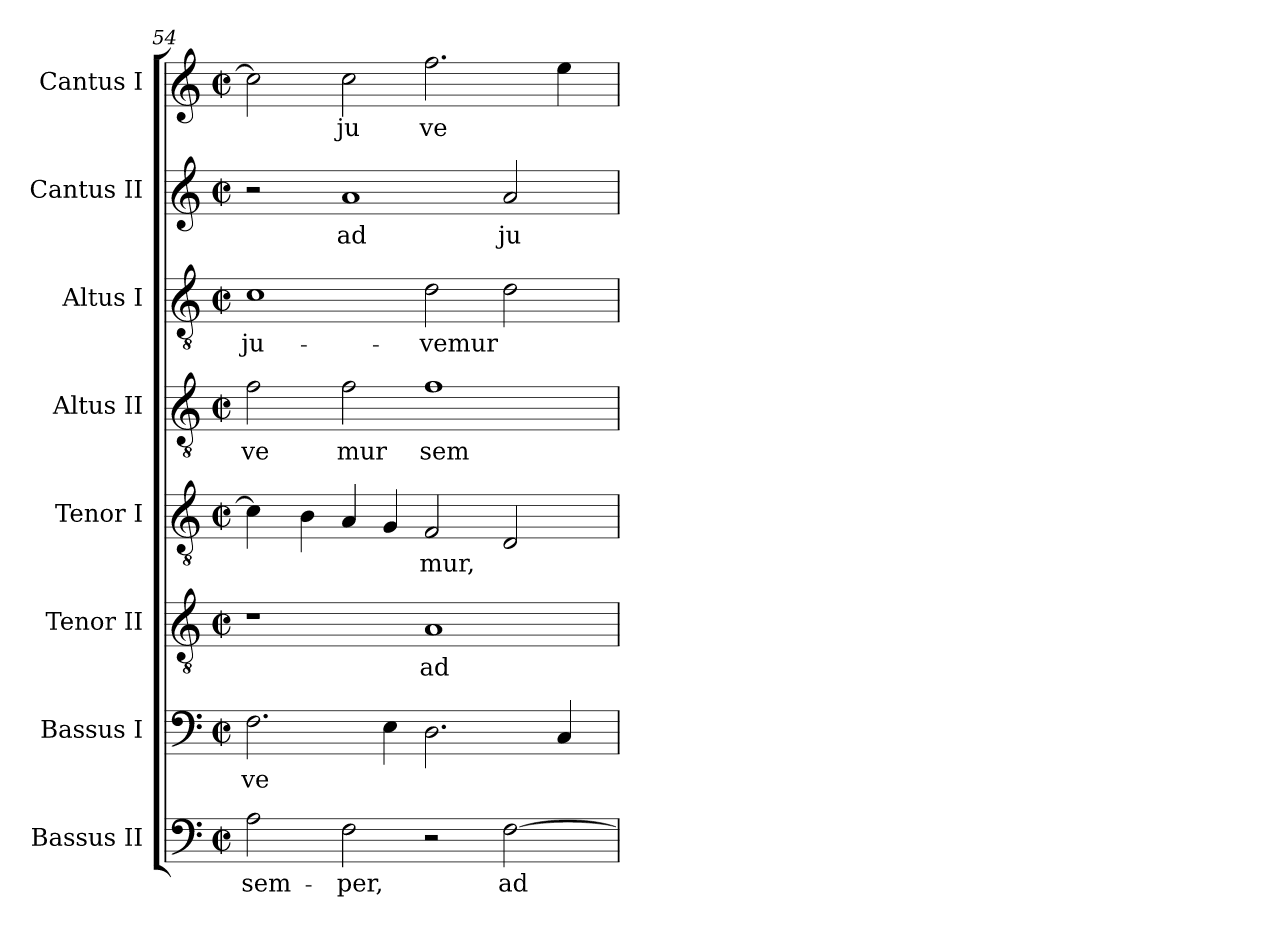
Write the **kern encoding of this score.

**kern	**text	**kern	**text	**kern	**text	**kern	**text	**kern	**text	**kern	**text	**kern	**text	**kern	**text
*part8	*part8	*part7	*part7	*part6	*part6	*part5	*part5	*part4	*part4	*part3	*part3	*part2	*part2	*part1	*part1
*staff8	*staff8	*staff7	*staff7	*staff6	*staff6	*staff5	*staff5	*staff4	*staff4	*staff3	*staff3	*staff2	*staff2	*staff1	*staff1
*I"Bassus II	*	*I"Bassus I	*	*I"Tenor II	*	*I"Tenor I	*	*I"Altus II	*	*I"Altus I	*	*I"Cantus II	*	*I"Cantus I	*
!!LO:LB:g=z
*clefF4	*	*clefF4	*	*clefGv2	*	*clefGv2	*	*clefGv2	*	*clefGv2	*	*clefG2	*	*clefG2	*
*M2/2	*	*M2/2	*	*M2/2	*	*M2/2	*	*M2/2	*	*M2/2	*	*M2/2	*	*M2/2	*
*met(c|)	*	*met(c|)	*	*met(c|)	*	*met(c|)	*	*met(c|)	*	*met(c|)	*	*met(c|)	*	*met(c|)	*
=54	=54	=54	=54	=54	=54	=54	=54	=54	=54	=54	=54	=54	=54	=54	=54
!	!LO:LY:b:cj	!	!LO:LY:b:cj	!	!	!	!	!	!LO:LY:b:cj	!	!LO:LY:b:cj	!	!	!	!
*	*	*	*	*	*	*	*	*	*	*	*	*	*	*^	*
2A\	sem-	2.F\	ve	1r	.	4c\]	.	2f\	-ve	1c	ju-	2r	.	2cc\]	16.ryy	.
.	.	.	.	.	.	.	.	.	.	.	.	.	.	.	1ryy	.
.	.	.	.	.	.	4B\	.	.	.	.	.	.	.	.	.	.
!	!LO:LY:b:cj	!	!	!	!	!	!	!	!LO:LY:b:cj	!	!	!	!LO:LY:b:cj	!	!	!LO:LY:b:cj
2F\	-per,	.	.	.	.	4A/	.	2f\	mur	.	.	1a	ad	2cc\	.	-ju
.	.	4E\	.	.	.	4G/	.	.	.	.	.	.	.	.	.	.
!	!	!	!	!	!LO:LY:b:cj	!	!LO:LY:b	!	!LO:LY:b:cj	!	!LO:LY:b	!	!	!	!	!LO:LY:b:cj
2r	.	2.D\	.	1A	ad	2F/	mur,	1f	sem	2d\	-vemur	.	.	2.ff\	.	ve
.	.	.	.	.	.	.	.	.	.	.	.	.	.	.	2ryy	.
!	!LO:LY:b:cj	!	!	!	!	!	!	!	!	!	!	!	!LO:LY:b:cj	!	!	!
[>2F\	ad-	.	.	.	.	2D/	.	.	.	2d\	.	2a/	ju	.	.	.
.	.	.	.	.	.	.	.	.	.	.	.	.	.	.	4ryy	.
.	.	4C/	.	.	.	.	.	.	.	.	.	.	.	4ee\	.	.
.	.	.	.	.	.	.	.	.	.	.	.	.	.	.	8ryy	.
.	.	.	.	.	.	.	.	.	.	.	.	.	.	.	32ryy	.
*	*	*	*	*	*	*	*	*	*	*	*	*	*	*v	*v	*
=	=	=	=	=	=	=	=	=	=	=	=	=	=	=	=
*-	*-	*-	*-	*-	*-	*-	*-	*-	*-	*-	*-	*-	*-	*-	*-
